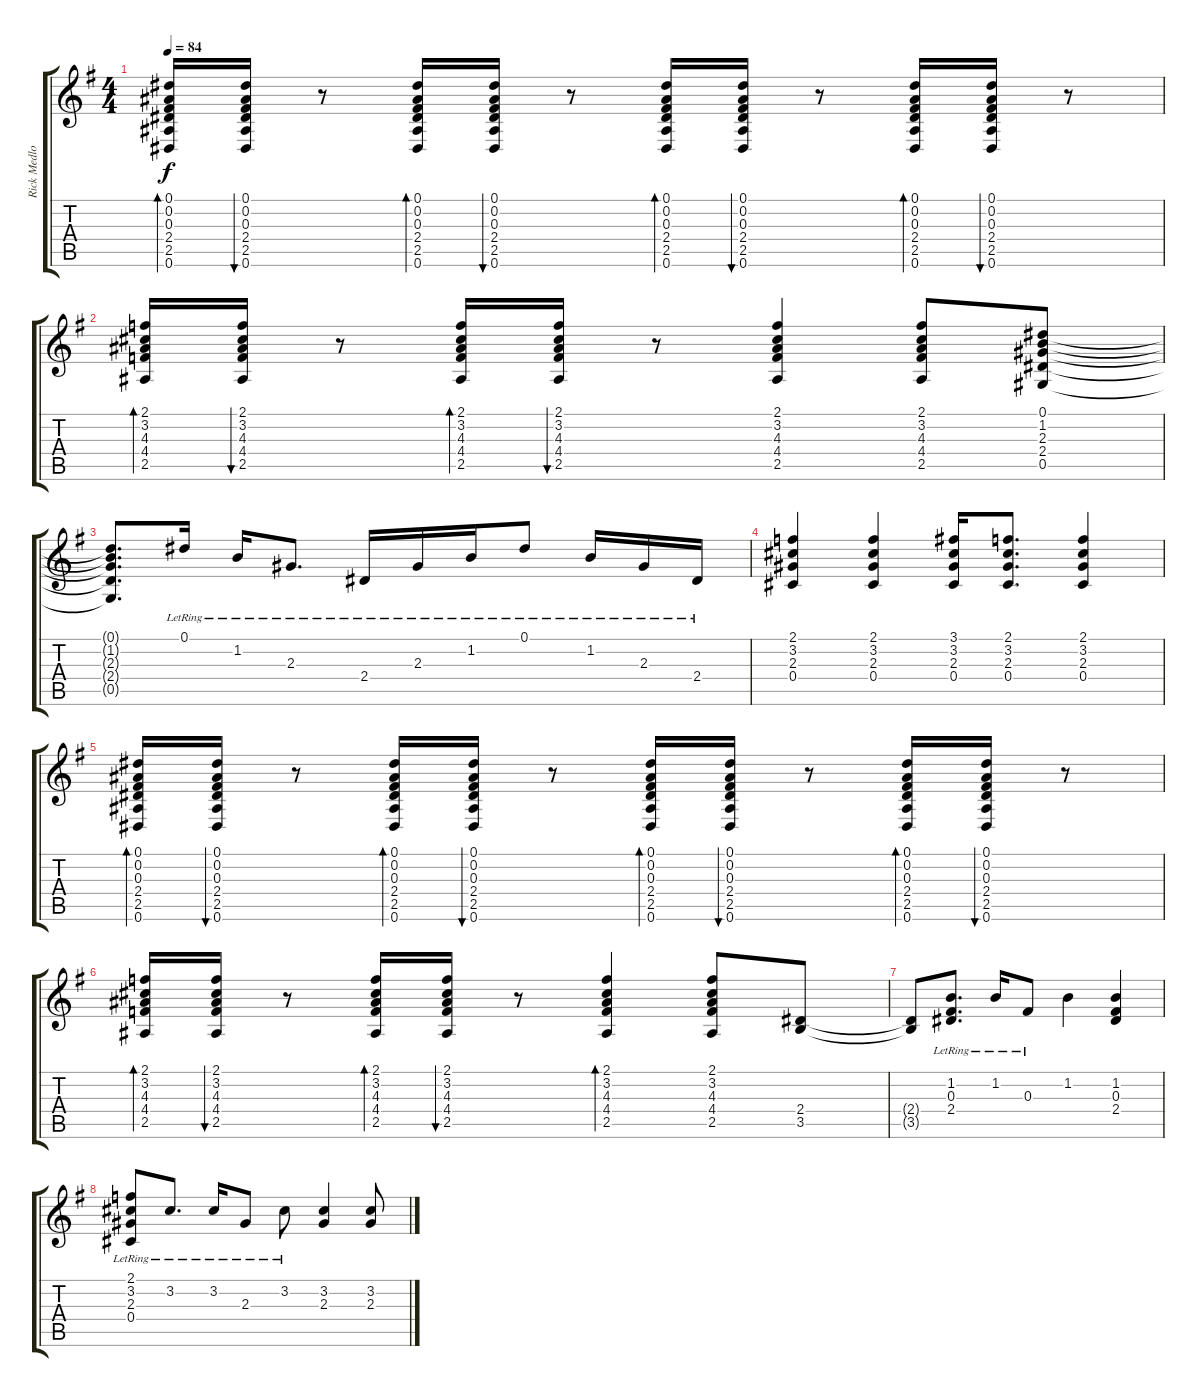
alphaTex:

\track ("Rick Medlocke Guitar" "Rick Medlo") {instrument electricguitarclean}
\staff {score tabs}
\tuning (Eb4 Bb3 Gb3 Db3 Ab2 Eb2) {hide}
\ts (4 4)
\tempo 84
\clef g2
\ks g
(0.1 0.2 0.3 2.4 2.5 0.6).16{bd 30 dy f instrument overdrivenguitar} (0.1 0.2 0.3 2.4 2.5 0.6).16{bu 30} r.8 (0.1 0.2 0.3 2.4 2.5 0.6).16{bd 30} (0.1 0.2 0.3 2.4 2.5 0.6).16{bu 30} r.8 (0.1 0.2 0.3 2.4 2.5 0.6).16{bd 30} (0.1 0.2 0.3 2.4 2.5 0.6).16{bu 30} r.8 (0.1 0.2 0.3 2.4 2.5 0.6).16{bd 30} (0.1 0.2 0.3 2.4 2.5 0.6).16{bu 30} r.8 |
(2.1 3.2 4.3 4.4 2.5).16{bd 30} (2.1 3.2 4.3 4.4 2.5).16{bu 30} r.8 (2.1 3.2 4.3 4.4 2.5).16{bd 30} (2.1 3.2 4.3 4.4 2.5).16{bu 30} r.8 (2.1 3.2 4.3 4.4 2.5).4 (2.1 3.2 4.3 4.4 2.5).8 (0.1 1.2 2.3 2.4 0.5).8 |
(0.1{t} 1.2{t} 2.3{t} 2.4{t} 0.5{t}).8{d} 0.1{lr}.16 1.2{lr}.16 2.3{lr}.8{d} 2.4{lr}.16 2.3{lr}.16 1.2{lr}.16 0.1{lr}.8 1.2{lr}.16 2.3{lr}.16 2.4{lr}.16 |
(2.1 3.2 2.3 0.4).4 (2.1 3.2 2.3 0.4).4 (3.1 3.2 2.3 0.4).16 (2.1 3.2 2.3 0.4).8{d} (2.1 3.2 2.3 0.4).4 |
(0.1 0.2 0.3 2.4 2.5 0.6).16{bd 30} (0.1 0.2 0.3 2.4 2.5 0.6).16{bu 30} r.8 (0.1 0.2 0.3 2.4 2.5 0.6).16{bd 30} (0.1 0.2 0.3 2.4 2.5 0.6).16{bu 30} r.8 (0.1 0.2 0.3 2.4 2.5 0.6).16{bd 30} (0.1 0.2 0.3 2.4 2.5 0.6).16{bu 30} r.8 (0.1 0.2 0.3 2.4 2.5 0.6).16{bd 30} (0.1 0.2 0.3 2.4 2.5 0.6).16{bu 30} r.8 |
(2.1 3.2 4.3 4.4 2.5).16{bd 30} (2.1 3.2 4.3 4.4 2.5).16{bu 30} r.8 (2.1 3.2 4.3 4.4 2.5).16{bd 30} (2.1 3.2 4.3 4.4 2.5).16{bu 30} r.8 (2.1 3.2 4.3 4.4 2.5).4{bd 120} (2.1 3.2 4.3 4.4 2.5).8 (2.4 3.5).8 |
(2.4{t} 3.5{t}).8 (1.2{lr} 0.3{lr} 2.4{lr}).8{d} 1.2{lr}.16 0.3{lr}.8 1.2.4 (1.2 0.3 2.4).4 |
(2.1{lr} 3.2{lr} 2.3{lr} 0.4{lr}).8 3.2{lr}.8{d} 3.2{lr}.16 2.3{lr}.8 3.2{lr}.8 (3.2 2.3).4 (3.2 2.3).8
